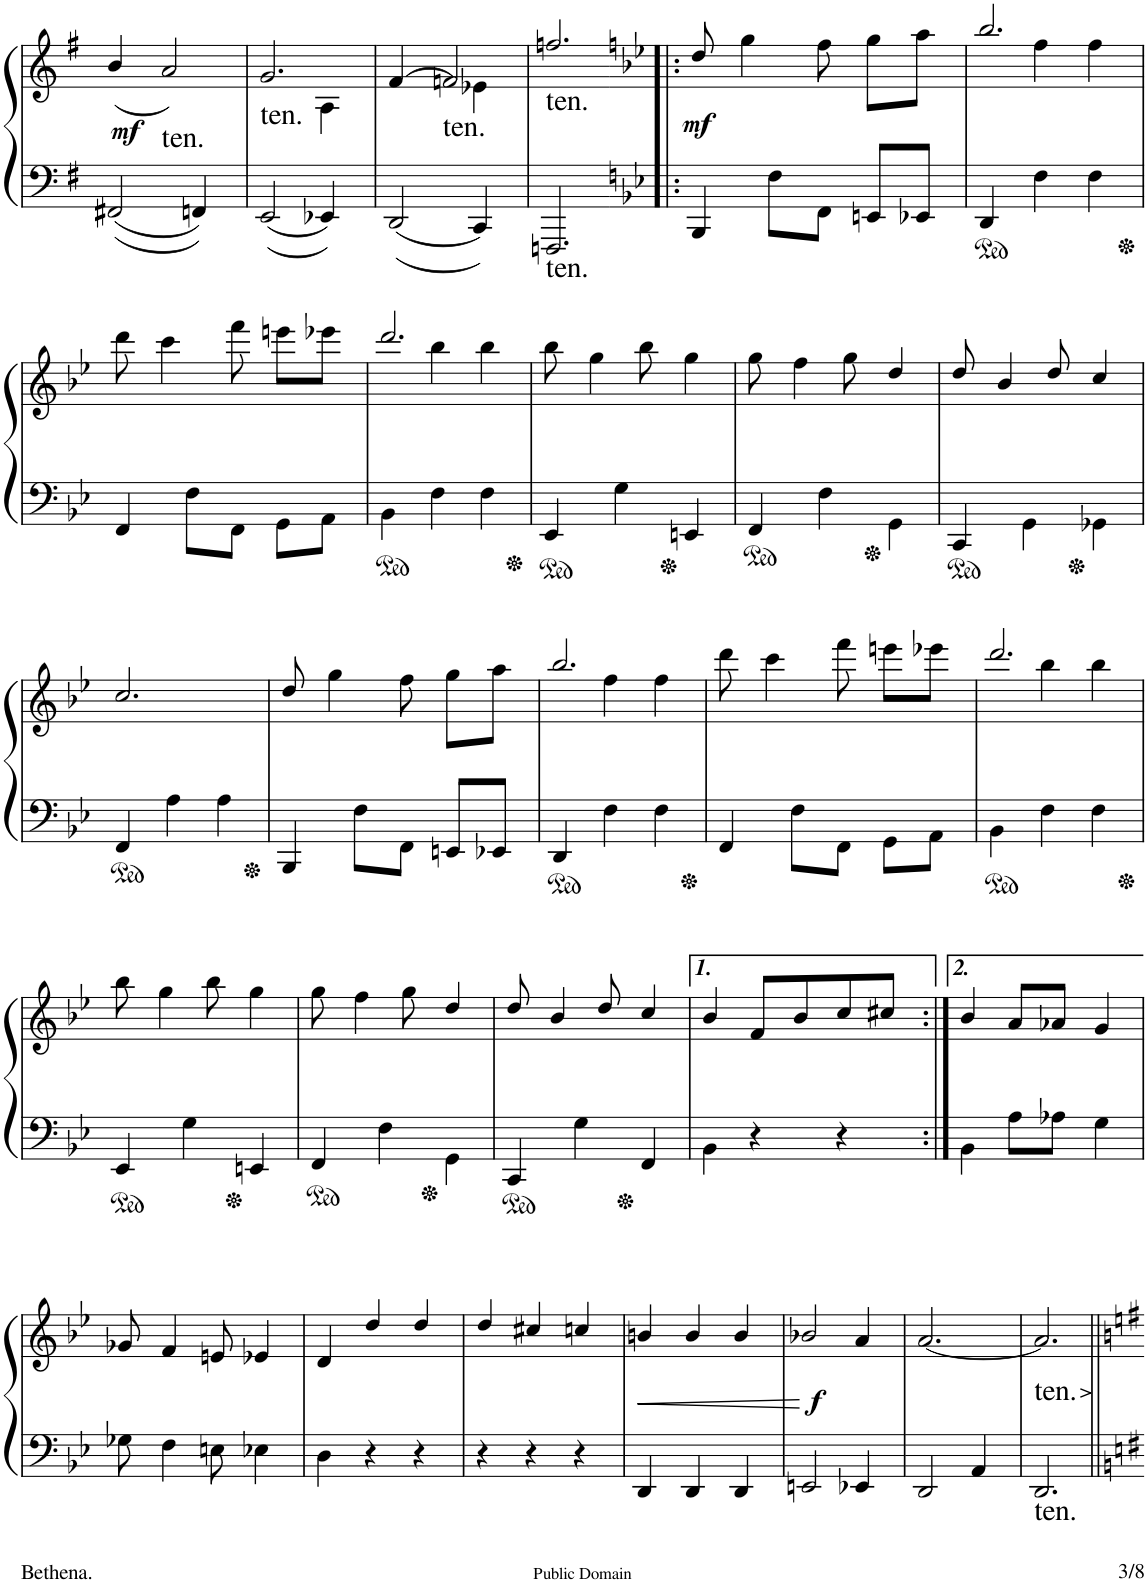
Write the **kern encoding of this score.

**kern	**kern	**dynam
*part1	*part1	*part1
*staff2	*staff1	*staff1/2
*I"Piano	*	*
*I'Pno.	*	*
!!LO:PB:g=z
*clefF4	*clefG2	*
*k[f#]	*k[f#]	*
*G:	*G:	*
*M3/4	*M3/4	*
=25	=25	=25
!	!	!LO:DY:b
2FF#X/	(4b/	mf
!	!LO:TX:b:t=ten.	!
.	2a/)	.
4FFn/	.	.
=26	=26	=26
*	*^	*
!	!LO:TX:b:t=ten.	!	!
2EE/	2.g/	2ryy	.
4EE-X/	.	4A\	.
=27	=27	=27	=27
2DD/	(4f#/	2ryy	.
!	!LO:TX:b:t=ten.	!	!
.	2fn/)	.	.
4CC/	.	4e-X\	.
=28	=28	=28	=28
!	!LO:TX:b:t=ten.	!	!
!LO:TX:b:t=ten.	!	!	!
*	*v	*v	*
2.FFFn/	2.ffn/	.
=29!|:	=29!|:	=29!|:
*k[b-e-]	*k[b-e-]	*
*B-:	*B-:	*
!	!	!LO:DY:b
4BBB-/	8dd/	mf
.	4gg\	.
8F\L	.	.
8FF\J	8ff\	.
8EEn/L	8gg\L	.
8EE-X/J	8aa\J	.
=30	=30	=30
*	*^	*
4DD/	2.bb-/	4ryy	.
4F\	.	4ff\	.
4F\	.	4ff\	.
*	*v	*v	*
!!LO:LB:g=z
=31	=31	=31
4FF/	8ddd\	.
.	4ccc\	.
8F\L	.	.
8FF\J	8fff\	.
8GG\L	8eeen\L	.
8AA\J	8eee-X\J	.
=32	=32	=32
*	*^	*
4BB-\	2.ddd/	4ryy	.
4F\	.	4bb-\	.
4F\	.	4bb-\	.
*	*v	*v	*
=33	=33	=33
4EE-/	8bb-\	.
.	4gg\	.
4G\	.	.
.	8bb-\	.
4EEn/	4gg\	.
=34	=34	=34
4FF/	8gg\	.
.	4ff\	.
4F\	.	.
.	8gg\	.
4GG\	4dd/	.
=35	=35	=35
4CC/	8dd/	.
.	4b-/	.
4GG\	.	.
.	8dd/	.
4GG-X\	4cc/	.
!!LO:LB:g=z
=36	=36	=36
4FF/	2.cc/	.
4A\	.	.
4A\	.	.
=37	=37	=37
4BBB-/	8dd/	.
.	4gg\	.
8F\L	.	.
8FF\J	8ff\	.
8EEn/L	8gg\L	.
8EE-X/J	8aa\J	.
=38	=38	=38
*	*^	*
4DD/	2.bb-/	4ryy	.
4F\	.	4ff\	.
4F\	.	4ff\	.
*	*v	*v	*
=39	=39	=39
4FF/	8ddd\	.
.	4ccc\	.
8F\L	.	.
8FF\J	8fff\	.
8GG\L	8eeen\L	.
8AA\J	8eee-X\J	.
=40	=40	=40
*	*^	*
4BB-\	2.ddd/	4ryy	.
4F\	.	4bb-\	.
4F\	.	4bb-\	.
*	*v	*v	*
!!LO:LB:g=z
=41	=41	=41
4EE-/	8bb-\	.
.	4gg\	.
4G\	.	.
.	8bb-\	.
4EEn/	4gg\	.
=42	=42	=42
4FF/	8gg\	.
.	4ff\	.
4F\	.	.
.	8gg\	.
4GG\	4dd/	.
=43	=43	=43
4CC/	8dd/	.
.	4b-/	.
4G\	.	.
.	8dd/	.
4FF/	4cc/	.
=44	=44	=44
4BB-\	4b-/	.
4r	8f/L	.
.	8b-/	.
4r	8cc/	.
.	8cc#X/J	.
=45:|!	=45:|!	=45:|!
4BB-\	4b-/	.
8A\L	8a/L	.
8A-X\J	8a-X/J	.
4G\	4g/	.
!!LO:LB:g=z
=46	=46	=46
8G-X\	8g-X/	.
4F\	4f/	.
8En\	8en/	.
4E-X\	4e-X/	.
=47	=47	=47
4D\	4d/	.
4r	4dd/	.
4r	4dd/	.
=48	=48	=48
4r	4dd/	.
4r	4cc#X/	.
4r	4ccn/	.
=49	=49	=49
!	!	!LO:HP:b
4DD/	4bn/	<
4DD/	4b/	.
4DD/	4b/	.
.	.	[
=50	=50	=50
!	!	!LO:DY:b
2EEn/	2b-X/	f
4EE-X/	4a/	.
=51	=51	=51
2DD/	[2.a/	.
4AA/	.	.
=52	=52	=52
!	!LO:TX:b:t=ten.	!
!LO:TX:b:t=ten.	!	!
!	!	!LO:HP:b
2.DD/	2.a/]	>
.	.	]
=||	=||	=||
*-	*-	*-
